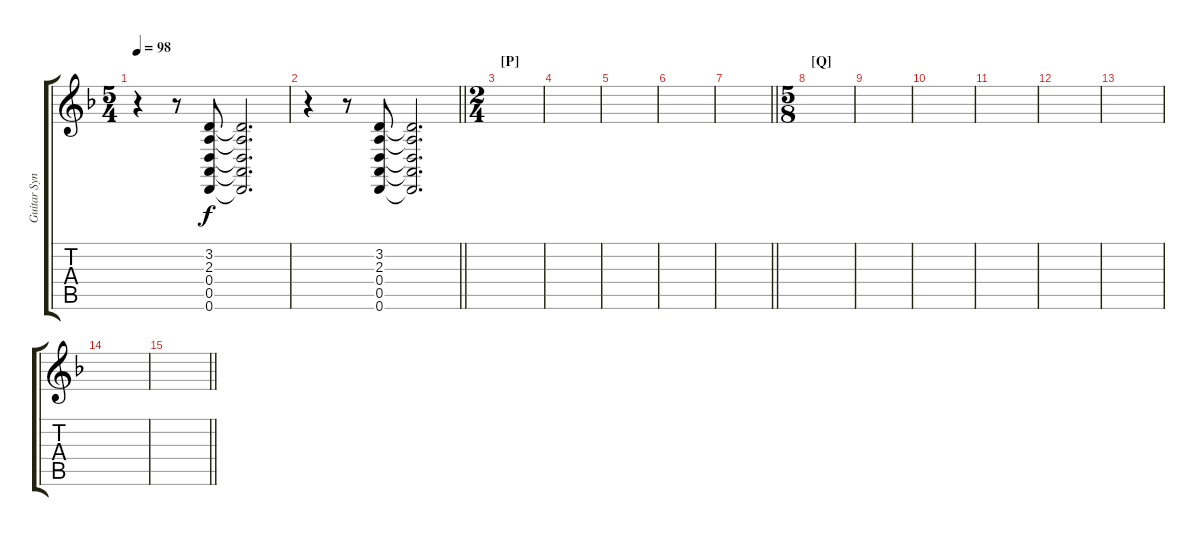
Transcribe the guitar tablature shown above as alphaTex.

\track ("Guitar Synth" "Guitar Syn") {instrument lead2sawtooth}
\staff {score tabs}
\tuning (E4 B3 G3 D3 A2 D2) {hide}
\ts (5 4)
\tempo 98
\clef g2
\ks dminor
r.4{dy f} r.8{volume 7} (3.2 2.3 0.4 0.5 0.6).8 (3.2{t} 2.3{t} 0.4{t} 0.5{t} 0.6{t}).2{d volume 3} |
\barLineRight lightlight
r.4 r.8{volume 7} (3.2 2.3 0.4 0.5 0.6).8 (3.2{t} 2.3{t} 0.4{t} 0.5{t} 0.6{t}).2{d volume 3} |
\ts (2 4)
\section ("" "[P]")
|
|
|
|
\barLineRight lightlight
|
\ts (5 8)
\section ("" "[Q]")
|
|
|
|
|
|
|
\barLineRight lightlight
